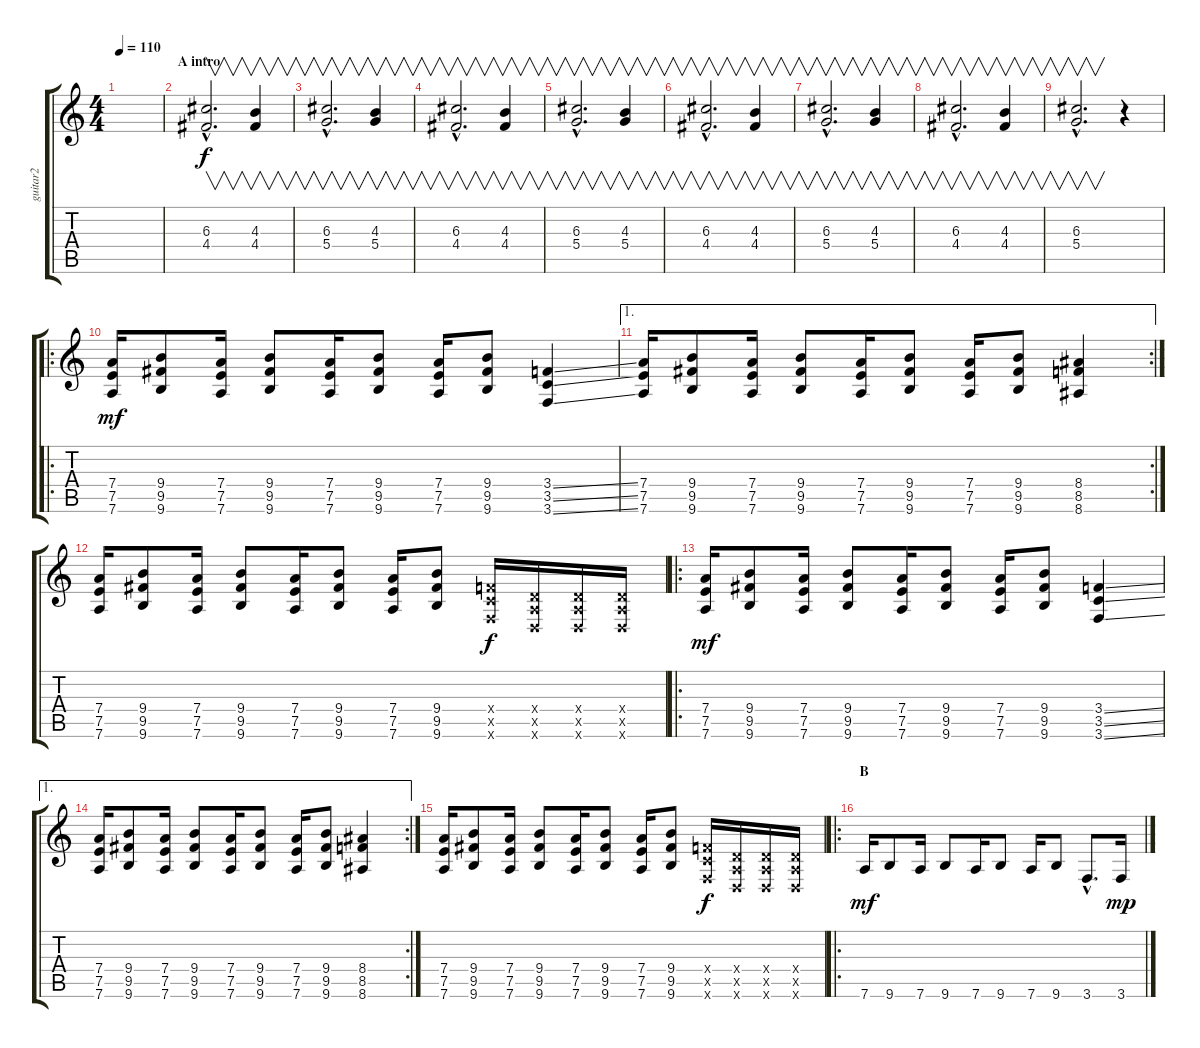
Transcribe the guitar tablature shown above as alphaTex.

\track ("guitar2" "guitar2") {instrument distortionguitar}
\staff {score tabs}
\tuning (E4 B3 G3 D3 A2 D2) {hide}
\ts (4 4)
\tempo 110
\clef g2
\ks c
|
\section ("" "A intro")
(6.3{hac} 4.4{hac}).2{v d instrument electricguitarclean} (4.3 4.4).4{v} |
(6.3{hac} 5.4{hac}).2{v d} (4.3 5.4).4{v} |
(6.3{hac} 4.4{hac}).2{v d} (4.3 4.4).4{v} |
(6.3{hac} 5.4{hac}).2{v d} (4.3 5.4).4{v} |
(6.3{hac} 4.4{hac}).2{v d} (4.3 4.4).4{v} |
(6.3{hac} 5.4{hac}).2{v d} (4.3 5.4).4{v} |
(6.3{hac} 4.4{hac}).2{v d} (4.3 4.4).4{v} |
(6.3{hac} 5.4{hac}).2{v d} r.4 |
\ro
(7.4 7.5 7.6).16{dy mf instrument distortionguitar} (9.4 9.5 9.6).8 (7.4 7.5 7.6).16 (9.4 9.5 9.6).8 (7.4 7.5 7.6).16 (9.4 9.5 9.6).8 (7.4 7.5 7.6).16 (9.4 9.5 9.6).8 (3.4{ss} 3.5{ss} 3.6{ss}).4 |
\ae 1
\rc 2
(7.4 7.5 7.6).16 (9.4 9.5 9.6).8 (7.4 7.5 7.6).16 (9.4 9.5 9.6).8 (7.4 7.5 7.6).16 (9.4 9.5 9.6).8 (7.4 7.5 7.6).16 (9.4 9.5 9.6).8 (8.4 8.5 8.6).4 |
(7.4 7.5 7.6).16 (9.4 9.5 9.6).8 (7.4 7.5 7.6).16 (9.4 9.5 9.6).8 (7.4 7.5 7.6).16 (9.4 9.5 9.6).8 (7.4 7.5 7.6).16 (9.4 9.5 9.6).8 (3.4{x} 3.5{x} 3.6{x}).16{dy f} (0.4{x} 0.5{x} 0.6{x}).16 (0.4{x} 0.5{x} 0.6{x}).16 (0.4{x} 0.5{x} 0.6{x}).16 |
\ro
(7.4 7.5 7.6).16{dy mf} (9.4 9.5 9.6).8 (7.4 7.5 7.6).16 (9.4 9.5 9.6).8 (7.4 7.5 7.6).16 (9.4 9.5 9.6).8 (7.4 7.5 7.6).16 (9.4 9.5 9.6).8 (3.4{ss} 3.5{ss} 3.6{ss}).4 |
\ae 1
\rc 2
(7.4 7.5 7.6).16 (9.4 9.5 9.6).8 (7.4 7.5 7.6).16 (9.4 9.5 9.6).8 (7.4 7.5 7.6).16 (9.4 9.5 9.6).8 (7.4 7.5 7.6).16 (9.4 9.5 9.6).8 (8.4 8.5 8.6).4 |
(7.4 7.5 7.6).16 (9.4 9.5 9.6).8 (7.4 7.5 7.6).16 (9.4 9.5 9.6).8 (7.4 7.5 7.6).16 (9.4 9.5 9.6).8 (7.4 7.5 7.6).16 (9.4 9.5 9.6).8 (3.4{x} 3.5{x} 3.6{x}).16{dy f} (0.4{x} 0.5{x} 0.6{x}).16 (0.4{x} 0.5{x} 0.6{x}).16 (0.4{x} 0.5{x} 0.6{x}).16 |
\ro
\section ("" "B")
7.6.16{dy mf instrument distortionguitar} 9.6.8 7.6.16 9.6.8 7.6.16 9.6.8 7.6.16 9.6.8 3.6{hac}.8{d} 3.6{ss}.16{dy mp}
